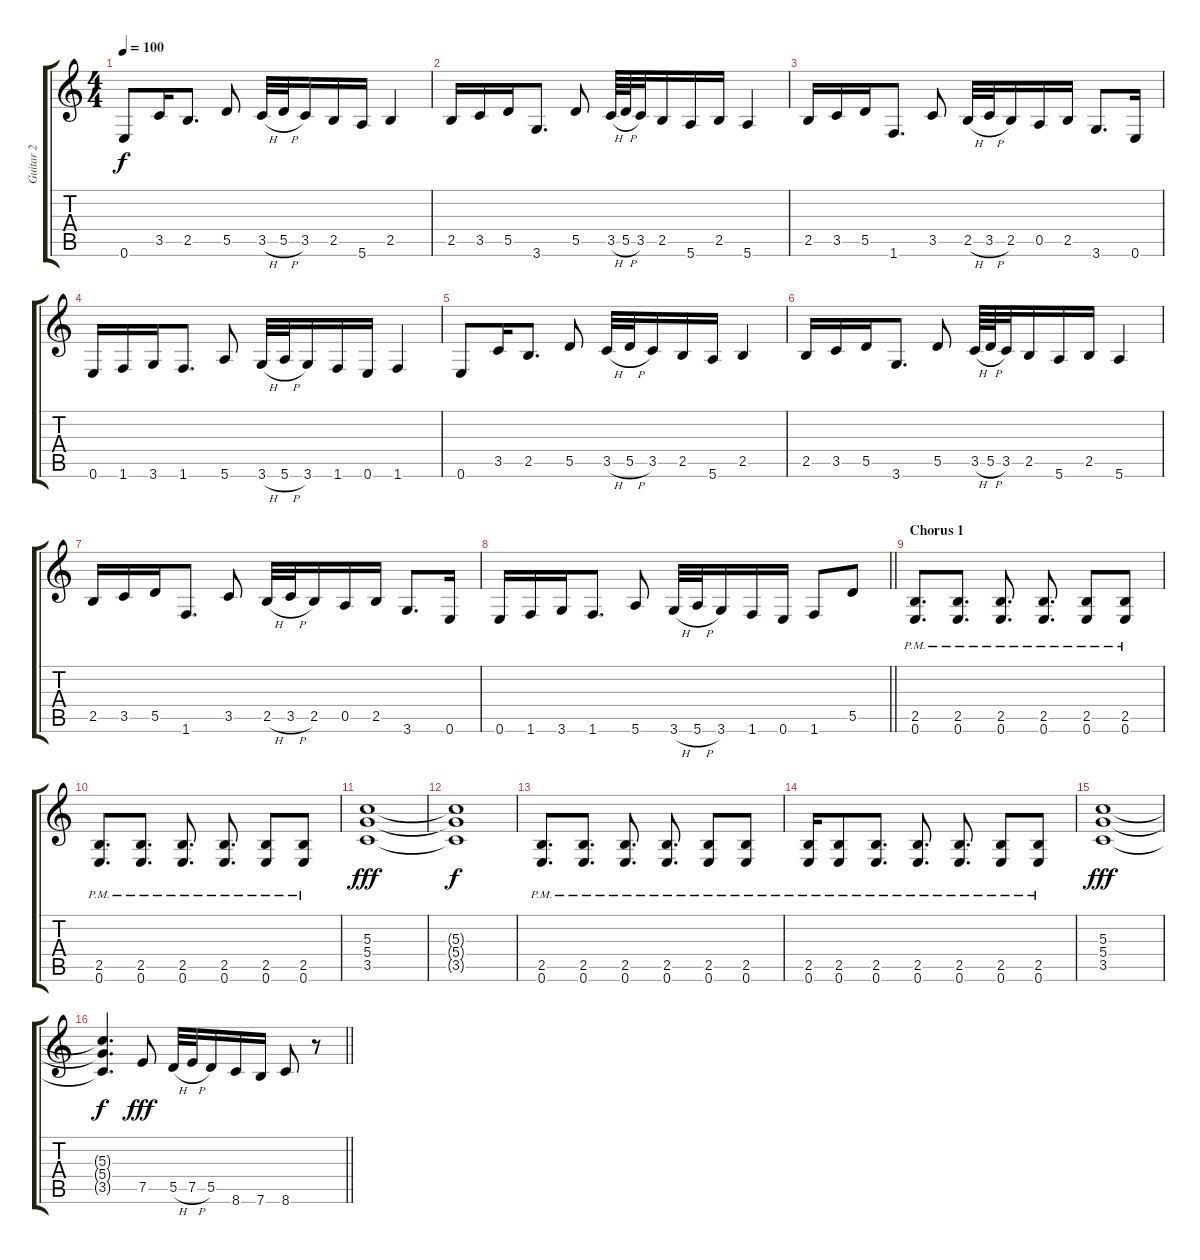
\track ("Guitar 2" "Guitar 2") {instrument distortionguitar}
\staff {score tabs}
\tuning (E4 B3 G3 D3 A2 E2) {hide}
\ts (4 4)
\tempo 100
\clef g2
\ks c
0.6.8{dy f volume 12} 3.5.16 2.5.8{d} 5.5.8 3.5{h}.32 5.5{h}.32 3.5.16 2.5.16 5.6.16 2.5.4 |
2.5.16 3.5.16 5.5.16 3.6.8{d} 5.5.8 3.5{h}.64 5.5{h}.64 3.5.32 2.5.16 5.6.16 2.5.16 5.6.4 |
2.5.16 3.5.16 5.5.16 1.6.8{d} 3.5.8 2.5{h}.32 3.5{h}.32 2.5.16 0.5.16 2.5.16 3.6.8{d} 0.6.16 |
0.6.16 1.6.16 3.6.16 1.6.8{d} 5.6.8 3.6{h}.32 5.6{h}.32 3.6.16 1.6.16 0.6.16 1.6.4 |
0.6.8 3.5.16 2.5.8{d} 5.5.8 3.5{h}.32 5.5{h}.32 3.5.16 2.5.16 5.6.16 2.5.4 |
2.5.16 3.5.16 5.5.16 3.6.8{d} 5.5.8 3.5{h}.64 5.5{h}.64 3.5.32 2.5.16 5.6.16 2.5.16 5.6.4 |
2.5.16 3.5.16 5.5.16 1.6.8{d} 3.5.8 2.5{h}.32 3.5{h}.32 2.5.16 0.5.16 2.5.16 3.6.8{d} 0.6.16 |
\barLineRight lightlight
0.6.16 1.6.16 3.6.16 1.6.8{d} 5.6.8 3.6{h}.32 5.6{h}.32 3.6.16 1.6.16 0.6.16 1.6.8 5.5.8 |
\section ("" "Chorus 1")
(2.5{pm} 0.6{pm}).8{d volume 16} (2.5{pm} 0.6{pm}).8{d} (2.5{pm} 0.6{pm}).8{d} (2.5{pm} 0.6{pm}).8{d} (2.5{pm} 0.6).8 (2.5{pm} 0.6).8 |
(2.5{pm} 0.6{pm}).8{d} (2.5{pm} 0.6{pm}).8{d} (2.5{pm} 0.6{pm}).8{d} (2.5{pm} 0.6{pm}).8{d} (2.5{pm} 0.6{pm}).8 (2.5{pm} 0.6{pm}).8 |
(5.3 5.4 3.5).1{dy fff} |
(5.3{t} 5.4{t} 3.5{t}).1{dy f} |
(2.5{pm} 0.6{pm}).8{d} (2.5{pm} 0.6{pm}).8{d} (2.5{pm} 0.6{pm}).8{d} (2.5{pm} 0.6{pm}).8{d} (2.5{pm} 0.6{pm}).8 (2.5{pm} 0.6{pm}).8 |
(2.5{pm} 0.6{pm}).16 (2.5{pm} 0.6{pm}).8 (2.5{pm} 0.6{pm}).8{d} (2.5{pm} 0.6{pm}).8{d} (2.5{pm} 0.6{pm}).8{d} (2.5{pm} 0.6{pm}).8 (2.5{pm} 0.6{pm}).8 |
(5.3 5.4 3.5).1{dy fff} |
\barLineRight lightlight
(5.3{t} 5.4{t} 3.5{t}).4{d dy f} 7.5.8{dy fff} 5.5{h}.32 7.5{h}.32 5.5.16 8.6.16 7.6.16 8.6.8 r.8
